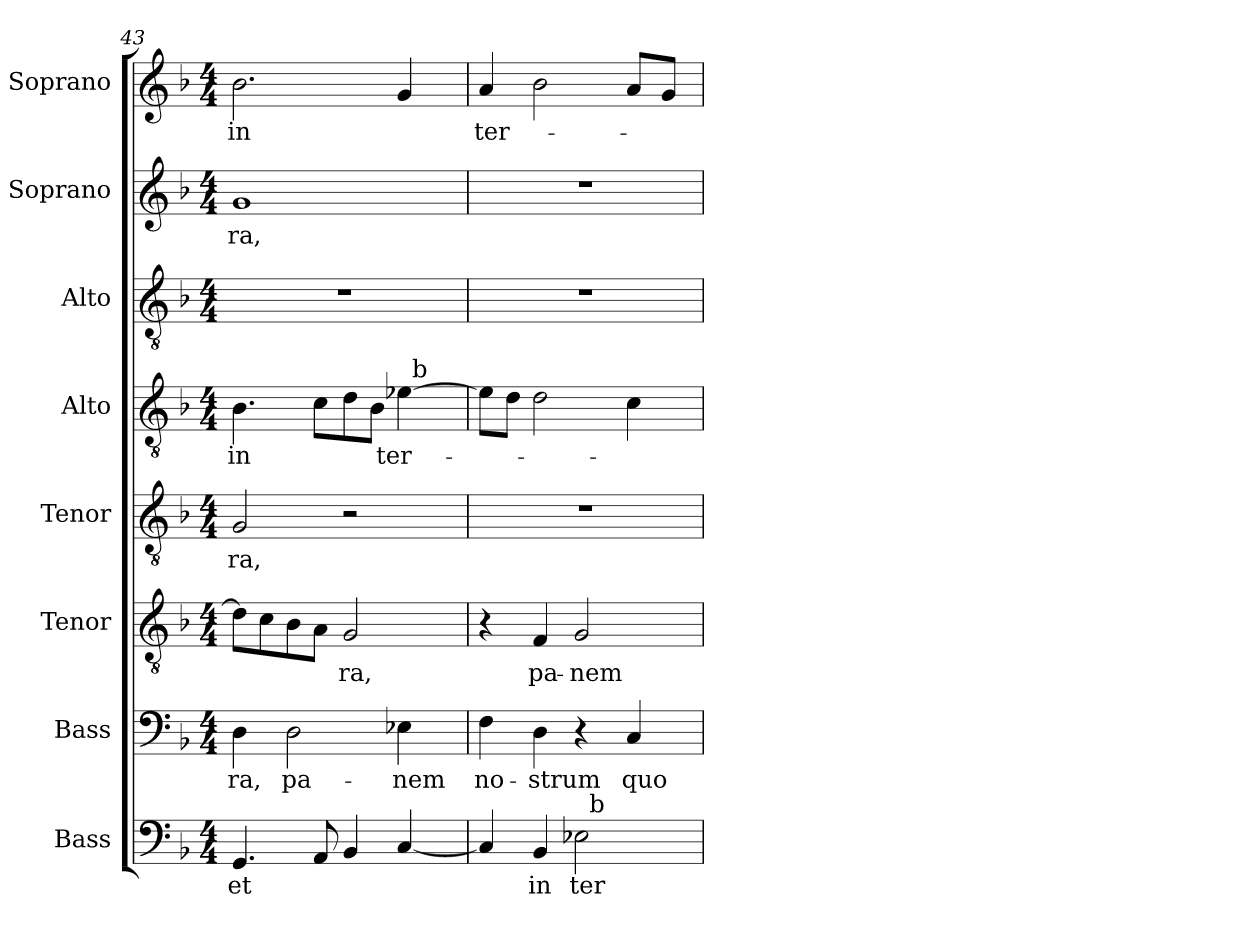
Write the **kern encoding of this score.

**kern	**text	**kern	**text	**kern	**text	**kern	**text	**kern	**text	**kern	**kern	**text	**kern	**text
*part8	*part8	*part7	*part7	*part6	*part6	*part5	*part5	*part4	*part4	*part3	*part2	*part2	*part1	*part1
*staff8	*staff8	*staff7	*staff7	*staff6	*staff6	*staff5	*staff5	*staff4	*staff4	*staff3	*staff2	*staff2	*staff1	*staff1
*I"Bass	*	*I"Bass	*	*I"Tenor	*	*I"Tenor	*	*I"Alto	*	*I"Alto	*I"Soprano	*	*I"Soprano	*
*I'B.	*	*I'B.	*	*I'T.	*	*I'T.	*	*I'A.	*	*I'A.	*I'S.	*	*I'S.	*
*clefF4	*	*clefF4	*	*clefGv2	*	*clefGv2	*	*clefGv2	*	*clefGv2	*clefG2	*	*clefG2	*
*	*	*	*	*ITrd7c12	*	*ITrd7c12	*	*ITrd7c12	*	*ITrd7c12	*	*	*	*
*k[b-]	*	*k[b-]	*	*k[b-]	*	*k[b-]	*	*k[b-]	*	*k[b-]	*k[b-]	*	*k[b-]	*
*F:	*	*F:	*	*F:	*	*F:	*	*F:	*	*F:	*F:	*	*F:	*
*M4/4	*	*M4/4	*	*M4/4	*	*M4/4	*	*M4/4	*	*M4/4	*M4/4	*	*M4/4	*
=43	=43	=43	=43	=43	=43	=43	=43	=43	=43	=43	=43	=43	=43	=43
!	!LO:LY:b:color=#000000	!	!	!	!	!	!	!	!	!	!	!	!	!
!	!	!	!LO:LY:b:color=#000000	!	!	!	!	!	!	!	!	!	!	!
!	!	!	!	!	!	!	!LO:LY:b:color=#000000	!	!	!	!	!	!	!
!	!	!	!	!	!	!	!	!	!LO:LY:b:color=#000000	!	!	!	!	!
!	!	!	!	!	!	!	!	!	!	!	!	!LO:LY:b:color=#000000	!	!
!	!	!	!	!	!	!	!	!	!	!	!	!	!	!LO:LY:b:color=#000000
*	*	*	*	*	*	*	*	*^	*	*	*	*	*	*
4.GGi/	et	4Di\	-ra,	8Di\L]	.	2GGi/	-ra,	4.BB-i\	2ryy	in	1r	1gi	-ra,	2.b-i\	in
.	.	.	.	8Ci\	.	.	.	.	.	.	.	.	.	.	.
!	!	!	!LO:LY:b:color=#000000	!	!	!	!	!	!	!	!	!	!	!	!
.	.	2Di\	pa-	8BB-i\	.	.	.	.	.	.	.	.	.	.	.
8AAi/	.	.	.	8AAi\J	.	.	.	8Ci\L	.	.	.	.	.	.	.
!	!	!	!	!	!LO:LY:b:color=#000000	!	!	!	!	!	!	!	!	!	!
4BB-i/	.	.	.	2GGi/	-ra,	2r	.	8Di\	4ryy	.	.	.	.	.	.
.	.	.	.	.	.	.	.	8BB-i\J	.	.	.	.	.	.	.
!	!	!	!LO:LY:b:color=#000000	!	!	!	!	!	!	!	!	!	!	!	!
!	!	!	!	!	!	!	!	!	!	!LO:LY:b:color=#000000	!	!	!	!	!
[4Ci/	.	4E-Xi\	-nem	.	.	.	.	[4E-i\	32ryy	ter-	.	.	.	4gi/	.
.	.	.	.	.	.	.	.	.	256ryy	.	.	.	.	.	.
!	!	!	!	!	!	!	!	!	!LO:TX:a:t=b	!	!	!	!	!	!
.	.	.	.	.	.	.	.	.	8ryy	.	.	.	.	.	.
.	.	.	.	.	.	.	.	.	16ryy	.	.	.	.	.	.
.	.	.	.	.	.	.	.	.	64..ryy	.	.	.	.	.	.
*	*	*	*	*	*	*	*	*v	*v	*	*	*	*	*	*
=44	=44	=44	=44	=44	=44	=44	=44	=44	=44	=44	=44	=44	=44	=44
*	*	*	*	*	*	*	*	*^	*	*	*	*	*	*
!	!	!	!LO:LY:b:color=#000000	!	!	!	!	!	!	!	!	!	!	!	!
*	*	*	*	*	*	*	*	*v	*v	*	*	*	*	*	*
*	*	*	*	*	*	*	*	*^	*	*	*	*	*	*
!	!	!	!	!	!	!	!	!	!	!	!	!	!	!	!LO:LY:b:color=#000000
*^	*	*	*	*	*	*	*	*v	*v	*	*	*	*	*	*
4Ci/]	2ryy	.	4Fi\	no-	4r	.	1r	.	8E-i\L]	.	1r	1r	.	4ai/	ter-
.	.	.	.	.	.	.	.	.	8Di\J	.	.	.	.	.	.
!	!	!LO:LY:b:color=#000000	!	!	!	!	!	!	!	!	!	!	!	!	!
!	!	!	!	!LO:LY:b:color=#000000	!	!	!	!	!	!	!	!	!	!	!
!	!	!	!	!	!	!LO:LY:b:color=#000000	!	!	!	!	!	!	!	!	!
4BB-i/	.	in	4Di\	-strum	4FFi/	pa-	.	.	2Di\	.	.	.	.	2b-i\	.
!	!	!LO:LY:b:color=#000000	!	!	!	!	!	!	!	!	!	!	!	!	!
!	!	!	!	!	!	!LO:LY:b:color=#000000	!	!	!	!	!	!	!	!	!
2E-i\	32ryy	ter-	4r	.	2GGi/	-nem	.	.	.	.	.	.	.	.	.
.	256ryy	.	.	.	.	.	.	.	.	.	.	.	.	.	.
!	!LO:TX:a:t=b	!	!	!	!	!	!	!	!	!	!	!	!	!	!
.	4ryy	.	.	.	.	.	.	.	.	.	.	.	.	.	.
!	!	!	!	!LO:LY:b:color=#000000	!	!	!	!	!	!	!	!	!	!	!
.	.	.	4Ci/	quo-	.	.	.	.	4Ci\	.	.	.	.	8ai/L	.
.	8ryy	.	.	.	.	.	.	.	.	.	.	.	.	.	.
.	.	.	.	.	.	.	.	.	.	.	.	.	.	8gi/J	.
.	16ryy	.	.	.	.	.	.	.	.	.	.	.	.	.	.
.	64..ryy	.	.	.	.	.	.	.	.	.	.	.	.	.	.
*v	*v	*	*	*	*	*	*	*	*	*	*	*	*	*	*
=	=	=	=	=	=	=	=	=	=	=	=	=	=	=
*-	*-	*-	*-	*-	*-	*-	*-	*-	*-	*-	*-	*-	*-	*-
